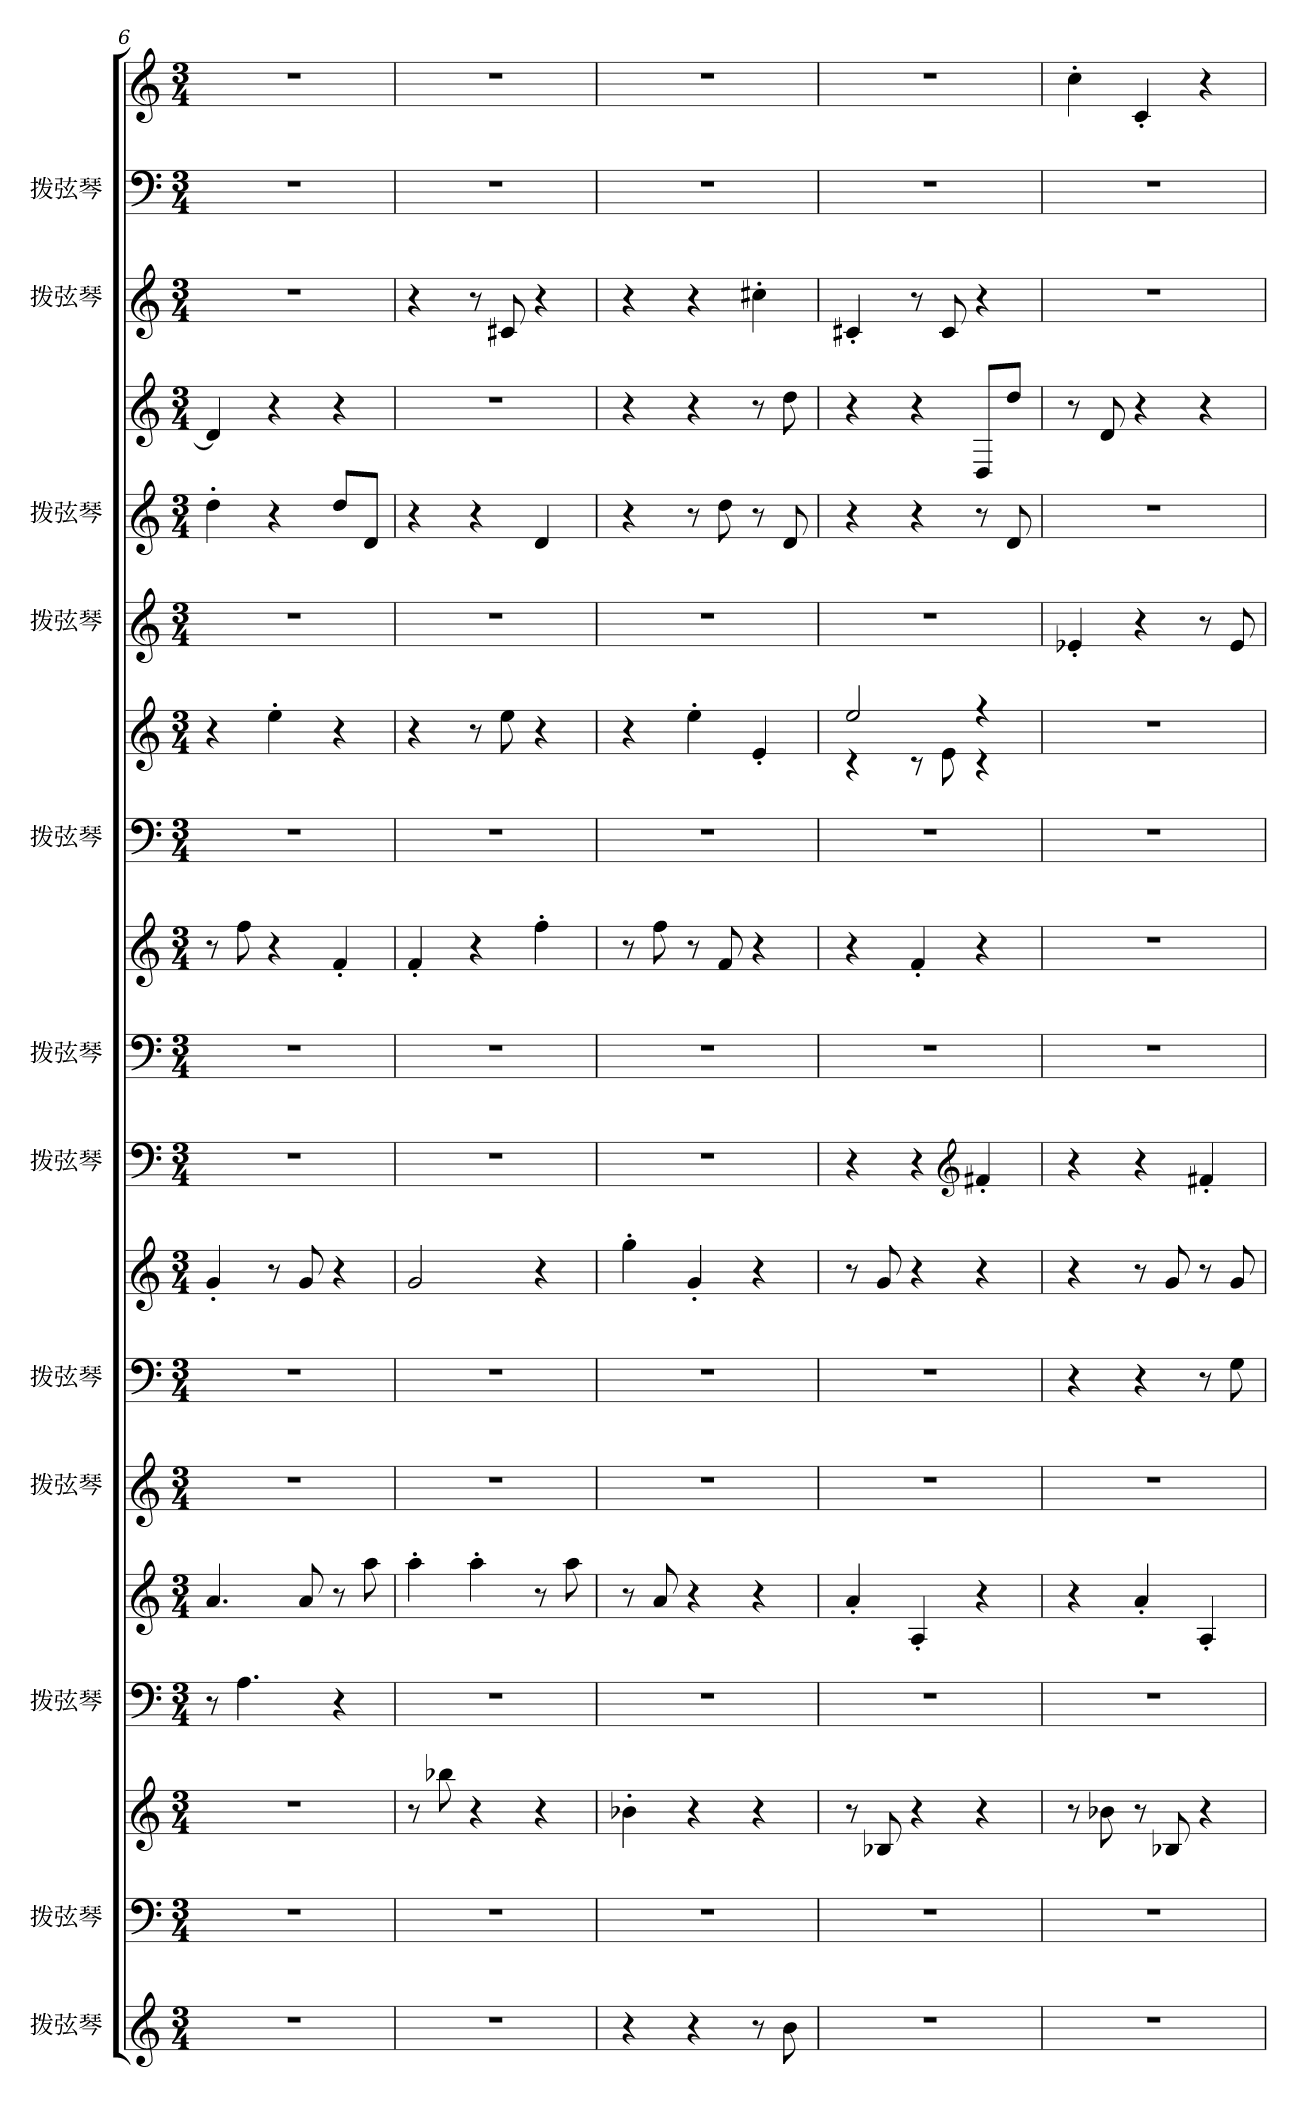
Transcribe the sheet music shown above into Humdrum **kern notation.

**kern	**kern	**kern	**kern	**kern	**kern	**kern	**kern	**kern	**kern	**kern	**kern	**kern	**kern	**kern	**kern	**kern	**kern	**kern
*part12	*part11	*part11	*part10	*part10	*part9	*part8	*part8	*part7	*part6	*part6	*part5	*part5	*part4	*part3	*part3	*part2	*part1	*part1
*staff19	*staff18	*staff17	*staff16	*staff15	*staff14	*staff13	*staff12	*staff11	*staff10	*staff9	*staff8	*staff7	*staff6	*staff5	*staff4	*staff3	*staff2	*staff1
*I"拨弦琴	*I"拨弦琴	*	*I"拨弦琴	*	*I"拨弦琴	*I"拨弦琴	*	*I"拨弦琴	*I"拨弦琴	*	*I"拨弦琴	*	*I"拨弦琴	*I"拨弦琴	*	*I"拨弦琴	*I"拨弦琴	*
*clefG2	*clefF4	*clefG2	*clefF4	*clefG2	*clefG2	*clefF4	*clefG2	*clefF4	*clefF4	*clefG2	*clefF4	*clefG2	*clefG2	*clefG2	*clefG2	*clefG2	*clefF4	*clefG2
*k[]	*k[]	*k[]	*k[]	*k[]	*k[]	*k[]	*k[]	*k[]	*k[]	*k[]	*k[]	*k[]	*k[]	*k[]	*k[]	*k[]	*k[]	*k[]
*M3/4	*M3/4	*M3/4	*M3/4	*M3/4	*M3/4	*M3/4	*M3/4	*M3/4	*M3/4	*M3/4	*M3/4	*M3/4	*M3/4	*M3/4	*M3/4	*M3/4	*M3/4	*M3/4
=6	=6	=6	=6	=6	=6	=6	=6	=6	=6	=6	=6	=6	=6	=6	=6	=6	=6	=6
2.r	2.r	2.r	8r	4.a/	2.r	2.r	4g'/	2.r	2.r	8r	2.r	4r	2.r	4dd'\	4d/]	2.r	2.r	2.r
.	.	.	4.A\	.	.	.	.	.	.	8ff\	.	.	.	.	.	.	.	.
.	.	.	.	.	.	.	8r	.	.	4r	.	4ee'\	.	4r	4r	.	.	.
.	.	.	.	8a/	.	.	8g/	.	.	.	.	.	.	.	.	.	.	.
.	.	.	4r	8r	.	.	4r	.	.	4f'/	.	4r	.	8dd/L	4r	.	.	.
.	.	.	.	8aa\	.	.	.	.	.	.	.	.	.	8d/J	.	.	.	.
=7	=7	=7	=7	=7	=7	=7	=7	=7	=7	=7	=7	=7	=7	=7	=7	=7	=7	=7
2.r	2.r	8r	2.r	4aa'\	2.r	2.r	2g/	2.r	2.r	4f'/	2.r	4r	2.r	4r	2.r	4r	2.r	2.r
.	.	8bb-X\	.	.	.	.	.	.	.	.	.	.	.	.	.	.	.	.
.	.	4r	.	4aa'\	.	.	.	.	.	4r	.	8r	.	4r	.	8r	.	.
.	.	.	.	.	.	.	.	.	.	.	.	8ee\	.	.	.	8c#X/	.	.
.	.	4r	.	8r	.	.	4r	.	.	4ff'\	.	4r	.	4d/	.	4r	.	.
.	.	.	.	8aa\	.	.	.	.	.	.	.	.	.	.	.	.	.	.
=8	=8	=8	=8	=8	=8	=8	=8	=8	=8	=8	=8	=8	=8	=8	=8	=8	=8	=8
4r	2.r	4b-X'\	2.r	8r	2.r	2.r	4gg'\	2.r	2.r	8r	2.r	4r	2.r	4r	4r	4r	2.r	2.r
.	.	.	.	8a/	.	.	.	.	.	8ff\	.	.	.	.	.	.	.	.
4r	.	4r	.	4r	.	.	4g'/	.	.	8r	.	4ee'\	.	8r	4r	4r	.	.
.	.	.	.	.	.	.	.	.	.	8f/	.	.	.	8dd\	.	.	.	.
8r	.	4r	.	4r	.	.	4r	.	.	4r	.	4e'/	.	8r	8r	4cc#X'\	.	.
8b\	.	.	.	.	.	.	.	.	.	.	.	.	.	8d/	8dd\	.	.	.
=9	=9	=9	=9	=9	=9	=9	=9	=9	=9	=9	=9	=9	=9	=9	=9	=9	=9	=9
*	*	*	*	*	*	*	*	*	*	*	*	*^	*	*	*	*	*	*
2.r	2.r	8r	2.r	4a'/	2.r	2.r	8r	4r	2.r	4r	2.r	2ee/	4r	2.r	4r	4r	4c#X'/	2.r	2.r
.	.	8B-X/	.	.	.	.	8g/	.	.	.	.	.	.	.	.	.	.	.	.
.	.	4r	.	4A'/	.	.	4r	4r	.	4f'/	.	.	8r	.	4r	4r	8r	.	.
.	.	.	.	.	.	.	.	.	.	.	.	.	8e\	.	.	.	8c#/	.	.
*	*	*	*	*	*	*	*	*clefG2	*	*	*	*	*	*	*	*	*	*	*
.	.	4r	.	4r	.	.	4r	4f#X'/	.	4r	.	4r	4r	.	8r	8D/L	4r	.	.
.	.	.	.	.	.	.	.	.	.	.	.	.	.	.	8d/	8dd/J	.	.	.
*	*	*	*	*	*	*	*	*	*	*	*	*v	*v	*	*	*	*	*	*
!!LO:PB:g=z
=10	=10	=10	=10	=10	=10	=10	=10	=10	=10	=10	=10	=10	=10	=10	=10	=10	=10	=10
2.r	2.r	8r	2.r	4r	2.r	4r	4r	4r	2.r	2.r	2.r	2.r	4e-X'/	2.r	8r	2.r	2.r	4cc'\
.	.	8b-X\	.	.	.	.	.	.	.	.	.	.	.	.	8d/	.	.	.
.	.	8r	.	4a'/	.	4r	8r	4r	.	.	.	.	4r	.	4r	.	.	4c'/
.	.	8B-X/	.	.	.	.	8g/	.	.	.	.	.	.	.	.	.	.	.
.	.	4r	.	4A'/	.	8r	8r	4f#X'/	.	.	.	.	8r	.	4r	.	.	4r
.	.	.	.	.	.	8G\	8g/	.	.	.	.	.	8e-/	.	.	.	.	.
=	=	=	=	=	=	=	=	=	=	=	=	=	=	=	=	=	=	=
*-	*-	*-	*-	*-	*-	*-	*-	*-	*-	*-	*-	*-	*-	*-	*-	*-	*-	*-
